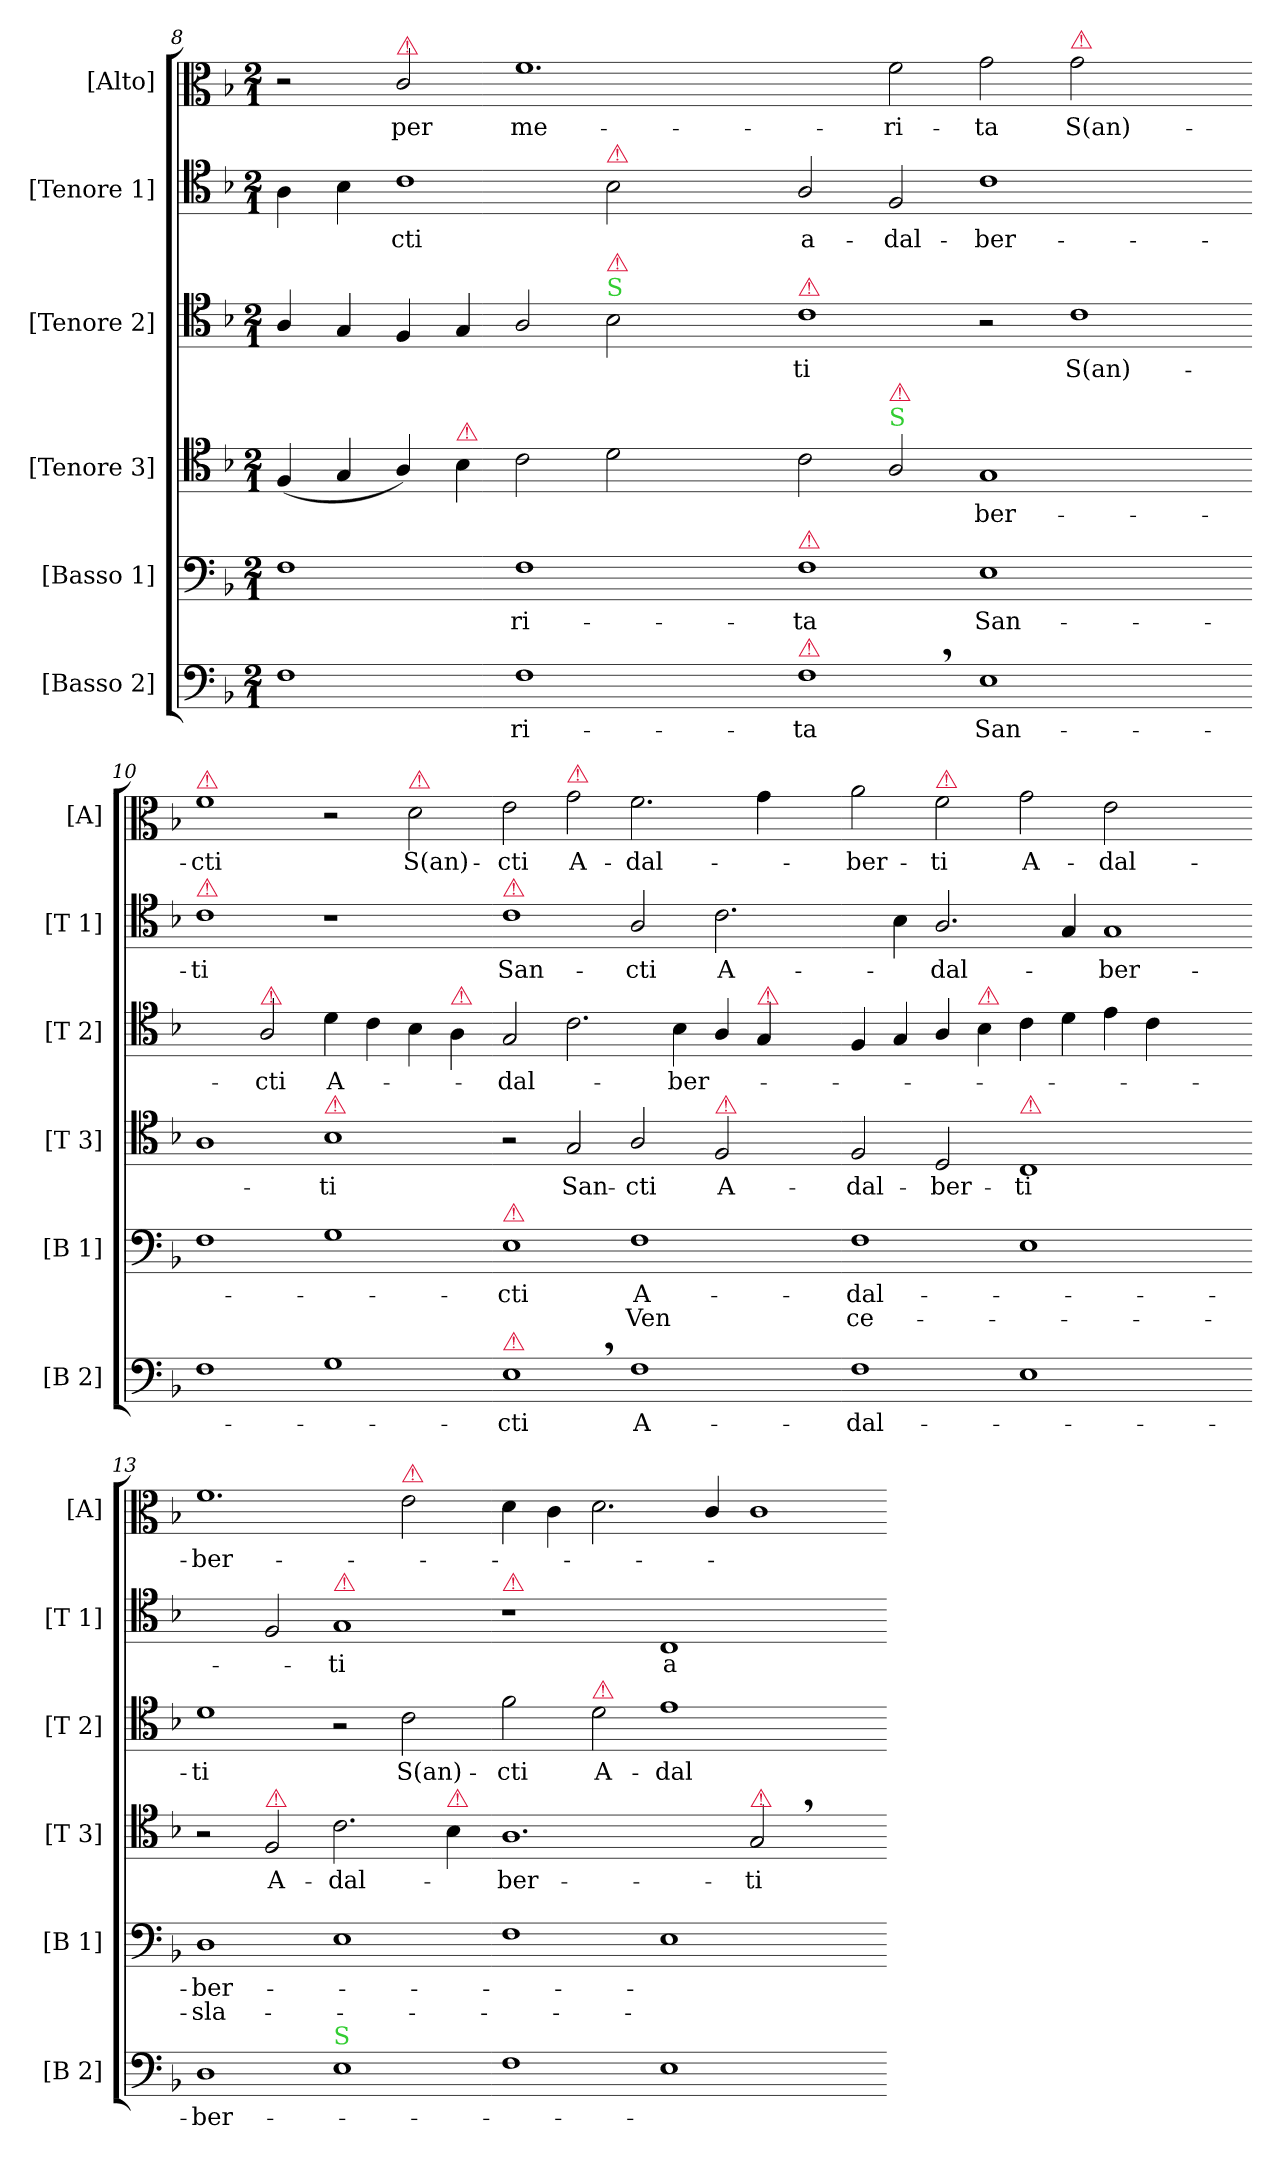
**kern	**text	**kern	**text	**text	**kern	**text	**kern	**text	**kern	**text	**kern	**text
*part6	*part6	*part5	*part5	*part5	*part4	*part4	*part3	*part3	*part2	*part2	*part1	*part1
*staff6	*staff6	*staff5	*staff5	*staff5	*staff4	*staff4	*staff3	*staff3	*staff2	*staff2	*staff1	*staff1
*I"[Basso 2]	*	*I"[Basso 1]	*	*	*I"[Tenore 3]	*	*I"[Tenore 2]	*	*I"[Tenore 1]	*	*I"[Alto]	*
*I'[B 2]	*	*I'[B 1]	*	*	*I'[T 3]	*	*I'[T 2]	*	*I'[T 1]	*	*I'[A]	*
*clefF4	*	*clefF4	*	*	*clefC4	*	*clefC4	*	*clefC4	*	*clefC3	*
*k[b-]	*	*k[b-]	*	*	*k[b-]	*	*k[b-]	*	*k[b-]	*	*k[b-]	*
*M2/1	*	*M2/1	*	*	*M2/1	*	*M2/1	*	*M2/1	*	*M2/1	*
=8	=8	=8	=8	=8	=8	=8	=8	=8	=8	=8	=8	=8
1F\	.	1F\	.	.	(4F/	.	4A/	.	4A\	.	2r	.
.	.	.	.	.	4G/	.	4G/	.	4B-\	.	.	.
!	!	!	!	!	!	!	!	!	!	!	!LO:TX:a:color=crimson:t=⚠	!
.	.	.	.	.	4A/)	.	4F/	.	1c\	-cti	2c/	per
!	!	!	!	!	!LO:TX:a:color=crimson:t=⚠	!	!	!	!	!	!	!
.	.	.	.	.	4B-\	.	4G/	.	.	.	.	.
1F\	-ri-	1F\	-ri-	.	2c\	.	2A/	.	.	.	1.f\	me-
!	!	!	!	!	!	!	!	!	!LO:TX:a:color=crimson:t=⚠	!	!	!
!	!	!	!	!	!	!	!LO:TX:a:color=limegreen:t=S	!	!	!	!	!
!	!	!	!	!	!	!	!LO:TX:a:color=crimson:t=⚠	!	!	!	!	!
.	.	.	.	.	2d\	.	2B-\	.	2B-\	.	.	.
2ryy	.	2ryy	.	.	2ryy	.	2ryy	.	2ryy	.	.	.
=9-	=9-	=9-	=9-	=9-	=9-	=9-	=9-	=9-	=9-	=9-	=9-	=9-
!	!	!	!	!	!	!	!LO:TX:a:color=crimson:t=⚠	!	!	!	!	!
!	!	!LO:TX:a:color=crimson:t=⚠	!	!	!	!	!	!	!	!	!	!
!LO:TX:a:color=crimson:t=⚠	!	!	!	!	!	!	!	!	!	!	!	!
1F,<\	-ta	1F\	-ta	.	2c\	.	1c\	-ti	2A/	a-	2ryy	.
!	!	!	!	!	!LO:TX:a:color=limegreen:t=S	!	!	!	!	!	!	!
!	!	!	!	!	!LO:TX:a:color=crimson:t=⚠	!	!	!	!	!	!	!
.	.	.	.	.	2A/	.	.	.	2F/	-dal-	2f\	-ri-
1E\	San-	1E\	San-	.	1G/	-ber-	2r	.	1c\	-ber-	2g\	-ta
!	!	!	!	!	!	!	!	!	!	!	!LO:TX:a:color=crimson:t=⚠	!
.	.	.	.	.	.	.	1c\	S(an)-	.	.	2g\	S(an)-
2ryy	.	2ryy	.	.	2ryy	.	.	.	2ryy	.	2ryy	.
=10-	=10-	=10-	=10-	=10-	=10-	=10-	=10-	=10-	=10-	=10-	=10-	=10-
!	!	!	!	!	!	!	!	!	!	!	!LO:TX:a:color=crimson:t=⚠	!
!	!	!	!	!	!	!	!	!	!LO:TX:a:color=crimson:t=⚠	!	!	!
1F\	.	1F\	.	.	1A\	.	2ryy	.	1c\	-ti	1f\	-cti
!	!	!	!	!	!	!	!LO:TX:a:color=crimson:t=⚠	!	!	!	!	!
.	.	.	.	.	.	.	2A/	-cti	.	.	.	.
!	!	!	!	!	!LO:TX:a:color=crimson:t=⚠	!	!	!	!	!	!	!
1G\	.	1G\	.	.	1B-\	-ti	4d\	A-	1r	.	2r	.
.	.	.	.	.	.	.	4c\	.	.	.	.	.
!	!	!	!	!	!	!	!	!	!	!	!LO:TX:a:color=crimson:t=⚠	!
.	.	.	.	.	.	.	4B-\	.	.	.	2d\	S(an)-
!	!	!	!	!	!	!	!LO:TX:a:color=crimson:t=⚠	!	!	!	!	!
.	.	.	.	.	.	.	4A\	.	.	.	.	.
=11-	=11-	=11-	=11-	=11-	=11-	=11-	=11-	=11-	=11-	=11-	=11-	=11-
!	!	!	!	!	!	!	!	!	!LO:TX:a:color=crimson:t=⚠	!	!	!
!	!	!LO:TX:a:color=crimson:t=⚠	!	!	!	!	!	!	!	!	!	!
!LO:TX:a:color=crimson:t=⚠	!	!	!	!	!	!	!	!	!	!	!	!
!	!	!	!	!	!	!	!	!	!	!LO:LY:i	!	!
1E,<\	-cti	1E\	-cti	.	2r	.	2G/	-dal-	1c\	San-	2e\	-cti
!	!	!	!	!	!	!	!	!	!	!	!LO:TX:a:color=crimson:t=⚠	!
.	.	.	.	.	2G/	San-	2.c\	.	.	.	2g\	A-
!	!	!	!	!	!	!	!	!	!	!LO:LY:i	!	!
1F\	A-	1F\	A-	Ven	2A/	-cti	.	.	2A/	-cti	2.f\	-dal-
.	.	.	.	.	.	.	4B-\	-ber-	.	.	.	.
!	!	!	!	!	!LO:TX:a:color=crimson:t=⚠	!	!	!	!	!	!	!
!	!	!	!	!	!	!	!	!	!	!LO:LY:i	!	!
.	.	.	.	.	2F/	A-	4A/	.	2.c\	A-	.	.
!	!	!	!	!	!	!	!LO:TX:a:color=crimson:t=⚠	!	!	!	!	!
.	.	.	.	.	.	.	4G/	.	.	.	4g\	.
4ryy	.	4ryy	.	.	4ryy	.	4ryy	.	.	.	4ryy	.
=12-	=12-	=12-	=12-	=12-	=12-	=12-	=12-	=12-	=12-	=12-	=12-	=12-
1F\	-dal-	1F\	-dal-	-ce-	2F/	-dal-	4F/	.	4ryy	.	2a\	-ber-
.	.	.	.	.	.	.	4G/	.	4B-\	.	.	.
!	!	!	!	!	!	!	!	!	!	!	!LO:TX:a:color=crimson:t=⚠	!
!	!	!	!	!	!	!	!	!	!	!LO:LY:i	!	!
.	.	.	.	.	2D/	-ber-	4A/	.	2.A/	-dal-	2f\	-ti
!	!	!	!	!	!	!	!LO:TX:a:color=crimson:t=⚠	!	!	!	!	!
.	.	.	.	.	.	.	4B-\	.	.	.	.	.
!	!	!	!	!	!LO:TX:a:color=crimson:t=⚠	!	!	!	!	!	!	!
1E\	.	1E\	.	.	1C/	-ti	4c\	.	.	.	2g\	A-
.	.	.	.	.	.	.	4d\	.	4G/	.	.	.
!	!	!	!	!	!	!	!	!	!	!LO:LY:i	!	!
.	.	.	.	.	.	.	4e\	.	1G/	-ber-	2e\	-dal-
.	.	.	.	.	.	.	4c\	.	.	.	.	.
2ryy	.	2ryy	.	.	2ryy	.	2ryy	.	.	.	2ryy	.
=13-	=13-	=13-	=13-	=13-	=13-	=13-	=13-	=13-	=13-	=13-	=13-	=13-
1D\	-ber-	1D\	-ber-	-sla-	2r	.	1d\	-ti	2ryy	.	1.f\	-ber-
!	!	!	!	!	!LO:TX:a:color=crimson:t=⚠	!	!	!	!	!	!	!
.	.	.	.	.	2F/	A-	.	.	2F/	.	.	.
!	!	!	!	!	!	!	!	!	!LO:TX:a:color=crimson:t=⚠	!	!	!
!LO:TX:a:color=limegreen:t=S	!	!	!	!	!	!	!	!	!	!	!	!
!	!	!	!	!	!	!	!	!	!	!LO:LY:i	!	!
1E\	.	1E\	.	.	2.c\	-dal-	2r	.	1G/	-ti	.	.
!	!	!	!	!	!	!	!	!	!	!	!LO:TX:a:color=crimson:t=⚠	!
.	.	.	.	.	.	.	2c\	S(an)-	.	.	2e\	.
!	!	!	!	!	!LO:TX:a:color=crimson:t=⚠	!	!	!	!	!	!	!
.	.	.	.	.	4B-\	.	.	.	.	.	.	.
=14-	=14-	=14-	=14-	=14-	=14-	=14-	=14-	=14-	=14-	=14-	=14-	=14-
!	!	!	!	!	!	!	!	!	!LO:TX:a:color=crimson:t=⚠	!	!	!
1F\	.	1F\	.	.	1.A\	-ber-	2f\	-cti	1r	.	4d\	.
.	.	.	.	.	.	.	.	.	.	.	4c\	.
!	!	!	!	!	!	!	!LO:TX:a:color=crimson:t=⚠	!	!	!	!	!
.	.	.	.	.	.	.	2d\	A-	.	.	2.d\	.
1E\	.	1E\	.	.	.	.	1e\	-dal-	1C/	a-	.	.
.	.	.	.	.	.	.	.	.	.	.	4c/	.
!	!	!	!	!	!LO:TX:a:color=crimson:t=⚠	!	!	!	!	!	!	!
.	.	.	.	.	2G,/	-ti	.	.	.	.	1c\	.
2ryy	.	2ryy	.	.	2ryy	.	2ryy	.	2ryy	.	.	.
=-	=-	=-	=-	=-	=-	=-	=-	=-	=-	=-	=-	=-
*-	*-	*-	*-	*-	*-	*-	*-	*-	*-	*-	*-	*-
